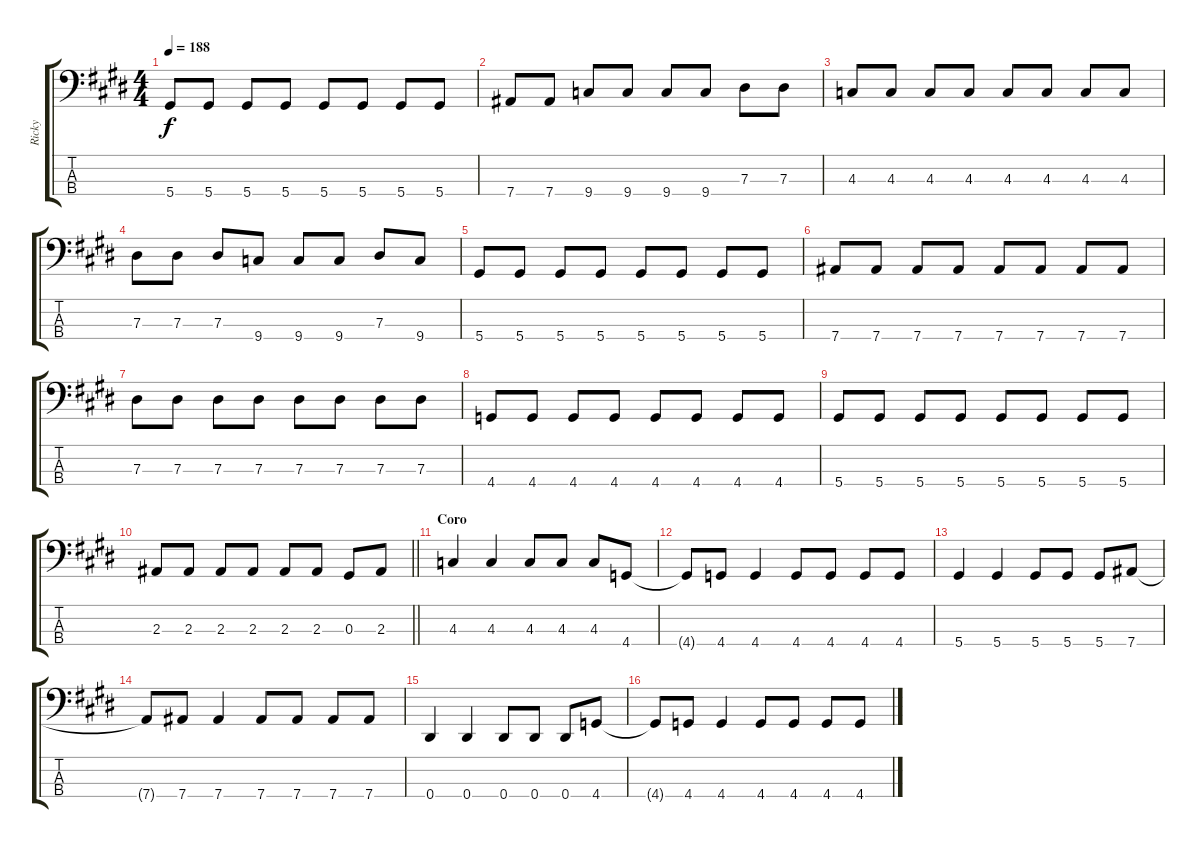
\track ("Ricky" "Ricky") {instrument electricbasspick}
\staff {score tabs}
\tuning (Gb2 Db2 Ab1 Eb1) {hide}
\ts (4 4)
\tempo 188
\clef f4
\ks e
5.4.8{dy f} 5.4.8 5.4.8 5.4.8 5.4.8 5.4.8 5.4.8 5.4.8 |
7.4.8 7.4.8 9.4.8 9.4.8 9.4.8 9.4.8 7.3.8 7.3.8 |
4.3.8 4.3.8 4.3.8 4.3.8 4.3.8 4.3.8 4.3.8 4.3.8 |
7.3.8 7.3.8 7.3.8 9.4.8 9.4.8 9.4.8 7.3.8 9.4.8 |
5.4.8 5.4.8 5.4.8 5.4.8 5.4.8 5.4.8 5.4.8 5.4.8 |
7.4.8 7.4.8 7.4.8 7.4.8 7.4.8 7.4.8 7.4.8 7.4.8 |
7.3.8 7.3.8 7.3.8 7.3.8 7.3.8 7.3.8 7.3.8 7.3.8 |
4.4.8 4.4.8 4.4.8 4.4.8 4.4.8 4.4.8 4.4.8 4.4.8 |
5.4.8 5.4.8 5.4.8 5.4.8 5.4.8 5.4.8 5.4.8 5.4.8 |
\barLineRight lightlight
2.3.8 2.3.8 2.3.8 2.3.8 2.3.8 2.3.8 0.3.8 2.3.8 |
\section ("" "Coro")
4.3.4 4.3.4 4.3.8 4.3.8 4.3.8 4.4.8 |
4.4{t}.8 4.4.8 4.4.4 4.4.8 4.4.8 4.4.8 4.4.8 |
5.4.4 5.4.4 5.4.8 5.4.8 5.4.8 7.4.8 |
7.4{t}.8 7.4.8 7.4.4 7.4.8 7.4.8 7.4.8 7.4.8 |
0.4.4 0.4.4 0.4.8 0.4.8 0.4.8 4.4.8 |
4.4{t}.8 4.4.8 4.4.4 4.4.8 4.4.8 4.4.8 4.4.8
